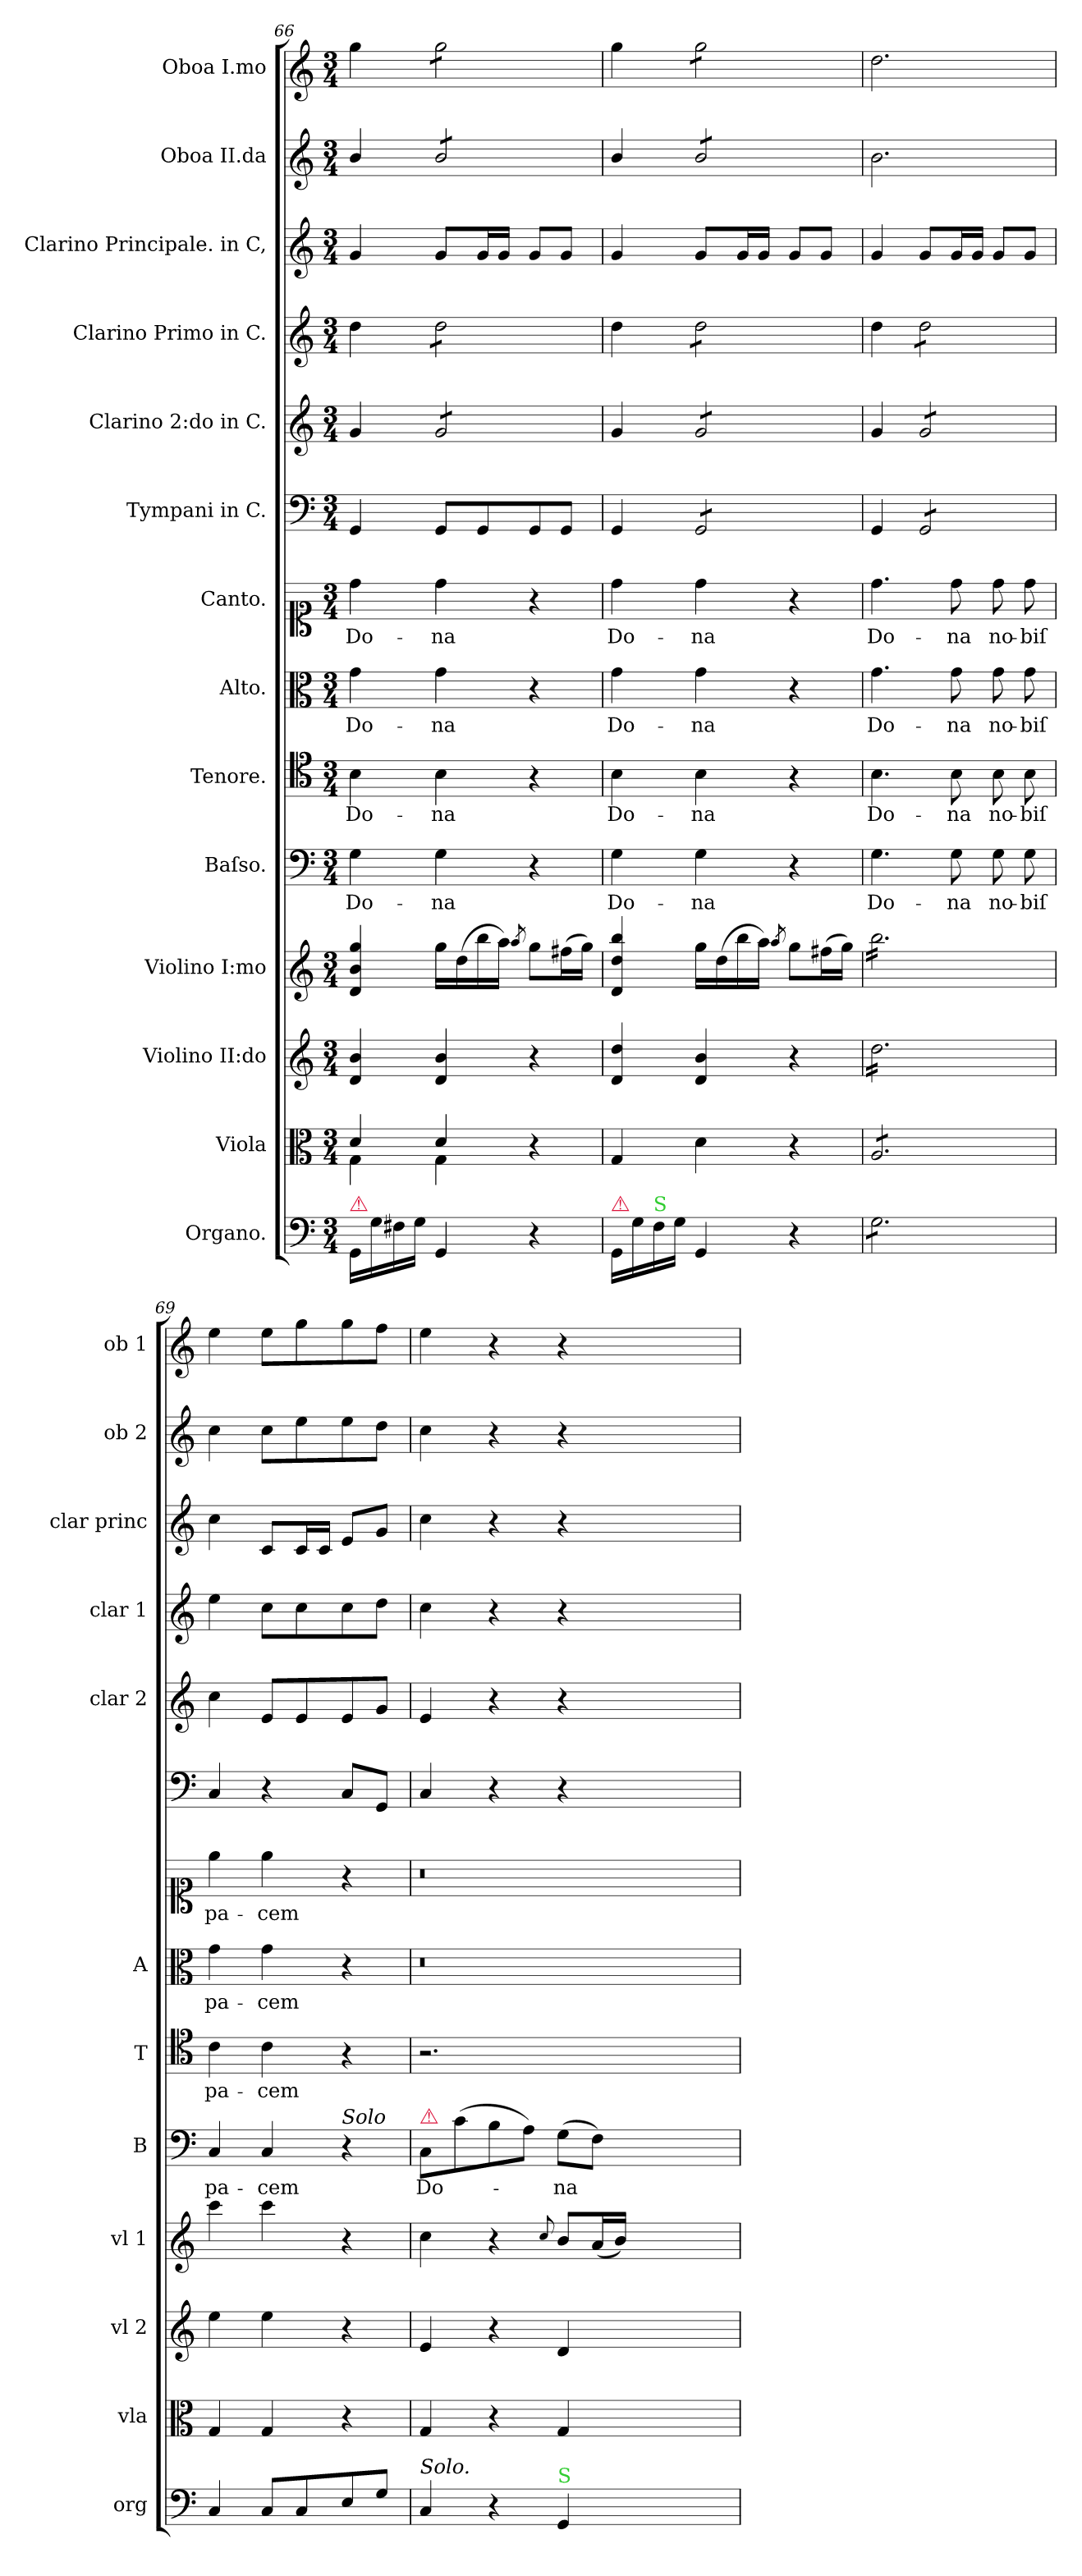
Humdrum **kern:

**kern	**dynam	**kern	**dynam	**kern	**dynam	**kern	**dynam	**kern	**text	**kern	**text	**kern	**text	**kern	**text	**kern	**kern	**kern	**kern	**kern	**kern
*part14	*part14	*part13	*part13	*part12	*part12	*part11	*part11	*part10	*part10	*part9	*part9	*part8	*part8	*part7	*part7	*part6	*part5	*part4	*part3	*part2	*part1
*staff14	*staff14	*staff13	*staff13	*staff12	*staff12	*staff11	*staff11	*staff10	*staff10	*staff9	*staff9	*staff8	*staff8	*staff7	*staff7	*staff6	*staff5	*staff4	*staff3	*staff2	*staff1
*I"Organo.	*	*I"Viola	*	*I"Violino II:do	*	*I"Violino I:mo	*	*I"Baſso.	*	*I"Tenore.	*	*I"Alto.	*	*I"Canto.	*	*I"Tympani in C.	*I"Clarino 2:do in C.	*I"Clarino Primo in C.	*I"Clarino Principale. in C,	*I"Oboa II.da	*I"Oboa I.mo
*I'org	*	*I'vla	*	*I'vl 2	*	*I'vl 1	*	*I'B	*	*I'T	*	*I'A	*	*	*	*	*I'clar 2	*I'clar 1	*I'clar princ	*I'ob 2	*I'ob 1
*clefF4	*	*clefC3	*	*clefG2	*	*clefG2	*	*clefF4	*	*clefC4	*	*clefC3	*	*clefC1	*	*clefF4	*clefG2	*clefG2	*clefG2	*clefG2	*clefG2
*k[]	*	*k[]	*	*k[]	*	*k[]	*	*k[]	*	*k[]	*	*k[]	*	*k[]	*	*k[]	*k[]	*k[]	*k[]	*k[]	*k[]
*M3/4	*	*M3/4	*	*M3/4	*	*M3/4	*	*M3/4	*	*M3/4	*	*M3/4	*	*M3/4	*	*M3/4	*M3/4	*M3/4	*M3/4	*M3/4	*M3/4
=66	=66	=66	=66	=66	=66	=66	=66	=66	=66	=66	=66	=66	=66	=66	=66	=66	=66	=66	=66	=66	=66
*	*	*^	*	*	*	*	*	*	*	*	*	*	*	*	*	*	*	*	*	*	*
!LO:TX:a:color=crimson:t=⚠	!	!	!	!	!	!	!	!	!	!	!	!	!	!	!	!	!	!	!	!	!	!
16GG/LL	.	4d/	4G\	.	4d/ 4b/	.	4d/ 4b/ 4gg/	.	4G\	Do-	4B\	Do-	4g\	Do-	4dd\	Do-	4GG/	4g/	4dd\	4g/	4b/	4gg\
16G\	.	.	.	.	.	.	.	.	.	.	.	.	.	.	.	.	.	.	.	.	.	.
16F#X\	.	.	.	.	.	.	.	.	.	.	.	.	.	.	.	.	.	.	.	.	.	.
16G\JJ	.	.	.	.	.	.	.	.	.	.	.	.	.	.	.	.	.	.	.	.	.	.
*	*	*	*	*	*	*	*	*	*	*	*	*	*	*	*	*	*	*tremolo	*	*	*	*
*	*	*	*	*	*	*	*	*	*	*	*	*	*	*	*	*	*	*	*tremolo	*	*	*
*	*	*	*	*	*	*	*	*	*	*	*	*	*	*	*	*	*	*	*	*	*tremolo	*
*	*	*	*	*	*	*	*	*	*	*	*	*	*	*	*	*	*	*	*	*	*	*tremolo
4GG/	.	4d/	4G\	.	4d/ 4b/	.	16gg\LL	.	4G\	-na	4B\	-na	4g\	-na	4dd\	-na	8GG/L	8g/L	8dd\L	8g/L	8b/L	8gg\L
.	.	.	.	.	.	.	(16dd\	.	.	.	.	.	.	.	.	.	.	.	.	.	.	.
.	.	.	.	.	.	.	16bb\	.	.	.	.	.	.	.	.	.	8GG/	8g/	8dd\	16g/L	8b/	8gg\
.	.	.	.	.	.	.	16aa\JJ)	.	.	.	.	.	.	.	.	.	.	.	.	16g/JJ	.	.
.	.	.	.	.	.	.	8qaa/	.	.	.	.	.	.	.	.	.	.	.	.	.	.	.
4r	.	4r	4ryy	.	4r	.	8gg\L	.	4r	.	4r	.	4r	.	4r	.	8GG/	8g/	8dd\	8g/L	8b/	8gg\
.	.	.	.	.	.	.	(16ff#X\L	.	.	.	.	.	.	.	.	.	8GG/J	8g/J	8dd\J	8g/J	8b/J	8gg\J
*	*	*	*	*	*	*	*	*	*	*	*	*	*	*	*	*	*	*	*	*	*	*Xtremolo
*	*	*	*	*	*	*	*	*	*	*	*	*	*	*	*	*	*	*	*	*	*Xtremolo	*
*	*	*	*	*	*	*	*	*	*	*	*	*	*	*	*	*	*	*	*Xtremolo	*	*	*
*	*	*	*	*	*	*	*	*	*	*	*	*	*	*	*	*	*	*Xtremolo	*	*	*	*
.	.	.	.	.	.	.	16gg\JJ)	.	.	.	.	.	.	.	.	.	.	.	.	.	.	.
*	*	*v	*v	*	*	*	*	*	*	*	*	*	*	*	*	*	*	*	*	*	*	*
=67	=67	=67	=67	=67	=67	=67	=67	=67	=67	=67	=67	=67	=67	=67	=67	=67	=67	=67	=67	=67	=67
!LO:TX:a:color=crimson:t=⚠	!	!	!	!	!	!	!	!	!	!	!	!	!	!	!	!	!	!	!	!	!
!	!	!	!	!	!	!	!	!	!LO:LY:i	!	!LO:LY:i	!	!LO:LY:i	!	!LO:LY:i	!	!	!	!	!	!
16GG/LL	.	4G/	.	4d/ 4dd/	.	4d/ 4dd/ 4bb/	.	4G\	Do-	4B\	Do-	4g\	Do-	4dd\	Do-	4GG/	4g/	4dd\	4g/	4b/	4gg\
16G\	.	.	.	.	.	.	.	.	.	.	.	.	.	.	.	.	.	.	.	.	.
!LO:TX:a:color=limegreen:t=S	!	!	!	!	!	!	!	!	!	!	!	!	!	!	!	!	!	!	!	!	!
16F\	.	.	.	.	.	.	.	.	.	.	.	.	.	.	.	.	.	.	.	.	.
16G\JJ	.	.	.	.	.	.	.	.	.	.	.	.	.	.	.	.	.	.	.	.	.
!	!	!	!	!	!	!	!	!	!LO:LY:i	!	!LO:LY:i	!	!LO:LY:i	!	!LO:LY:i	!	!	!	!	!	!
*	*	*	*	*	*	*	*	*	*	*	*	*	*	*	*	*tremolo	*	*	*	*	*
*	*	*	*	*	*	*	*	*	*	*	*	*	*	*	*	*	*tremolo	*	*	*	*
*	*	*	*	*	*	*	*	*	*	*	*	*	*	*	*	*	*	*tremolo	*	*	*
*	*	*	*	*	*	*	*	*	*	*	*	*	*	*	*	*	*	*	*	*tremolo	*
*	*	*	*	*	*	*	*	*	*	*	*	*	*	*	*	*	*	*	*	*	*tremolo
4GG/	.	4d\	.	4d/ 4b/	.	16gg\LL	.	4G\	-na	4B\	-na	4g\	-na	4dd\	-na	8GG/L	8g/L	8dd\L	8g/L	8b/L	8gg\L
.	.	.	.	.	.	(16dd\	.	.	.	.	.	.	.	.	.	.	.	.	.	.	.
.	.	.	.	.	.	16bb\	.	.	.	.	.	.	.	.	.	8GG/	8g/	8dd\	16g/L	8b/	8gg\
.	.	.	.	.	.	16aa\JJ)	.	.	.	.	.	.	.	.	.	.	.	.	16g/JJ	.	.
.	.	.	.	.	.	8qaa/	.	.	.	.	.	.	.	.	.	.	.	.	.	.	.
4r	.	4r	.	4r	.	8gg\L	.	4r	.	4r	.	4r	.	4r	.	8GG/	8g/	8dd\	8g/L	8b/	8gg\
.	.	.	.	.	.	(16ff#X\L	.	.	.	.	.	.	.	.	.	8GG/J	8g/J	8dd\J	8g/J	8b/J	8gg\J
*	*	*	*	*	*	*	*	*	*	*	*	*	*	*	*	*	*	*	*	*	*Xtremolo
*	*	*	*	*	*	*	*	*	*	*	*	*	*	*	*	*	*	*	*	*Xtremolo	*
*	*	*	*	*	*	*	*	*	*	*	*	*	*	*	*	*	*	*Xtremolo	*	*	*
*	*	*	*	*	*	*	*	*	*	*	*	*	*	*	*	*	*Xtremolo	*	*	*	*
*	*	*	*	*	*	*	*	*	*	*	*	*	*	*	*	*Xtremolo	*	*	*	*	*
.	.	.	.	.	.	16gg\JJ)	.	.	.	.	.	.	.	.	.	.	.	.	.	.	.
=68	=68	=68	=68	=68	=68	=68	=68	=68	=68	=68	=68	=68	=68	=68	=68	=68	=68	=68	=68	=68	=68
!	!	!LO:TX:a:color=limegreen:t=S	!	!	!	!	!	!	!	!	!	!	!	!	!	!	!	!	!	!	!
!	!	!	!	!	!	!	!	!	!	!	!LO:LY:i	!	!	!	!LO:LY:i	!	!	!	!	!	!
*tremolo	*	*	*	*	*	*	*	*	*	*	*	*	*	*	*	*	*	*	*	*	*
*	*	*tremolo	*	*	*	*	*	*	*	*	*	*	*	*	*	*	*	*	*	*	*
*	*	*	*	*tremolo	*	*	*	*	*	*	*	*	*	*	*	*	*	*	*	*	*
*	*	*	*	*	*	*tremolo	*	*	*	*	*	*	*	*	*	*	*	*	*	*	*
8G\L	.	8A/L	.	16dd\LL	.	16bb\LL	.	4.G\	Do-	4.B\	Do-	4.g\	Do-	4.dd\	Do-	4GG/	4g/	4dd\	4g/	2.b\	2.dd\
.	.	.	.	16dd\	.	16bb\	.	.	.	.	.	.	.	.	.	.	.	.	.	.	.
8G\	.	8A/	.	16dd\	.	16bb\	.	.	.	.	.	.	.	.	.	.	.	.	.	.	.
.	.	.	.	16dd\	.	16bb\	.	.	.	.	.	.	.	.	.	.	.	.	.	.	.
*	*	*	*	*	*	*	*	*	*	*	*	*	*	*	*	*tremolo	*	*	*	*	*
*	*	*	*	*	*	*	*	*	*	*	*	*	*	*	*	*	*tremolo	*	*	*	*
*	*	*	*	*	*	*	*	*	*	*	*	*	*	*	*	*	*	*tremolo	*	*	*
8G\	.	8A/	.	16dd\	.	16bb\	.	.	.	.	.	.	.	.	.	8GG/L	8g/L	8dd\L	8g/L	.	.
.	.	.	.	16dd\	.	16bb\	.	.	.	.	.	.	.	.	.	.	.	.	.	.	.
!	!	!	!	!	!	!	!	!	!	!	!LO:LY:i	!	!	!	!LO:LY:i	!	!	!	!	!	!
8G\	.	8A/	.	16dd\	.	16bb\	.	8G\	-na	8B\	-na	8g\	-na	8dd\	-na	8GG/	8g/	8dd\	16g/L	.	.
.	.	.	.	16dd\	.	16bb\	.	.	.	.	.	.	.	.	.	.	.	.	16g/JJ	.	.
8G\	.	8A/	.	16dd\	.	16bb\	.	8G\	no-	8B\	no-	8g\	no-	8dd\	no-	8GG/	8g/	8dd\	8g/L	.	.
.	.	.	.	16dd\	.	16bb\	.	.	.	.	.	.	.	.	.	.	.	.	.	.	.
8G\J	.	8A/J	.	16dd\	.	16bb\	.	8G\	-biſ	8B\	-biſ	8g\	-biſ	8dd\	-biſ	8GG/J	8g/J	8dd\J	8g/J	.	.
*	*	*	*	*	*	*	*	*	*	*	*	*	*	*	*	*	*	*Xtremolo	*	*	*
*	*	*	*	*	*	*	*	*	*	*	*	*	*	*	*	*	*Xtremolo	*	*	*	*
*	*	*	*	*	*	*	*	*	*	*	*	*	*	*	*	*Xtremolo	*	*	*	*	*
*	*	*Xtremolo	*	*	*	*	*	*	*	*	*	*	*	*	*	*	*	*	*	*	*
*Xtremolo	*	*	*	*	*	*	*	*	*	*	*	*	*	*	*	*	*	*	*	*	*
.	.	.	.	16dd\JJ	.	16bb\JJ	.	.	.	.	.	.	.	.	.	.	.	.	.	.	.
*	*	*	*	*	*	*Xtremolo	*	*	*	*	*	*	*	*	*	*	*	*	*	*	*
*	*	*	*	*Xtremolo	*	*	*	*	*	*	*	*	*	*	*	*	*	*	*	*	*
=69	=69	=69	=69	=69	=69	=69	=69	=69	=69	=69	=69	=69	=69	=69	=69	=69	=69	=69	=69	=69	=69
4C/	.	4G/	.	4ee\	.	4ccc\	.	4C/	pa-	4c\	pa-	4g\	pa-	4ee\	pa-	4C/	4cc\	4ee\	4cc\	4cc\	4ee\
8C/L	.	4G/	.	4ee\	.	4ccc\	.	4C/	-cem	4c\	-cem	4g\	-cem	4ee\	-cem	4r	8e/L	8cc\L	8c/L	8cc\L	8ee\L
8C/	.	.	.	.	.	.	.	.	.	.	.	.	.	.	.	.	8e/	8cc\	16c/L	8ee\	8gg\
.	.	.	.	.	.	.	.	.	.	.	.	.	.	.	.	.	.	.	16c/JJ	.	.
!	!	!	!	!	!	!	!	!LO:TX:a:i:t=Solo	!	!	!	!	!	!	!	!	!	!	!	!	!
8E/	.	4r	.	4r	.	4r	.	4r	.	4r	.	4r	.	4r	.	8C/L	8e/	8cc\	8e/L	8ee\	8gg\
8G/J	.	.	.	.	.	.	.	.	.	.	.	.	.	.	.	8GG/J	8g/J	8dd\J	8g/J	8dd\J	8ff\J
=70	=70	=70	=70	=70	=70	=70	=70	=70	=70	=70	=70	=70	=70	=70	=70	=70	=70	=70	=70	=70	=70
!	!	!	!	!	!	!	!	!LO:TX:a:color=crimson:t=⚠	!	!	!	!	!	!	!	!	!	!	!	!	!
!LO:TX:a:i:t=Solo.	!	!	!	!	!	!	!	!	!	!	!	!	!	!	!	!	!	!	!	!	!
!	!	!	!LO:DY:b	!	!LO:DY:a	!	!LO:DY:a	!	!	!	!	!LO:N:vis=0	!	!LO:N:vis=0	!	!	!	!	!	!	!
4C/	.	4G/	po&colon;	4e/	po&colon;	4cc\	po&colon;	8C/L	Do-	2.r	.	1.r	.	1.r	.	4C/	4e/	4cc\	4cc\	4cc\	4ee\
.	.	.	.	.	.	.	.	(8c\	.	.	.	.	.	.	.	.	.	.	.	.	.
!	!LO:DY:b	!	!	!	!	!	!	!	!	!	!	!	!	!	!	!	!	!	!	!	!
4r	po.	4r	.	4r	.	4r	.	8B\	.	.	.	.	.	.	.	4r	4r	4r	4r	4r	4r
.	.	.	.	.	.	.	.	8A\J)	.	.	.	.	.	.	.	.	.	.	.	.	.
.	.	.	.	.	.	8qqcc/	.	.	.	.	.	.	.	.	.	.	.	.	.	.	.
!LO:TX:a:color=limegreen:t=S	!	!	!	!	!	!	!	!	!	!	!	!	!	!	!	!	!	!	!	!	!
4GG/	.	4G/	.	4d/	.	8b/L	.	(8G\L	-na	.	.	.	.	.	.	4r	4r	4r	4r	4r	4r
.	.	.	.	.	.	(16a/L	.	8F\J)	.	.	.	.	.	.	.	.	.	.	.	.	.
.	.	.	.	.	.	16b/JJ)	.	.	.	.	.	.	.	.	.	.	.	.	.	.	.
2.ryy	.	2.ryy	.	2.ryy	.	2.ryy	.	2.ryy	.	2.ryy	.	.	.	.	.	2.ryy	2.ryy	2.ryy	2.ryy	2.ryy	2.ryy
=	=	=	=	=	=	=	=	=	=	=	=	=	=	=	=	=	=	=	=	=	=
*-	*-	*-	*-	*-	*-	*-	*-	*-	*-	*-	*-	*-	*-	*-	*-	*-	*-	*-	*-	*-	*-
